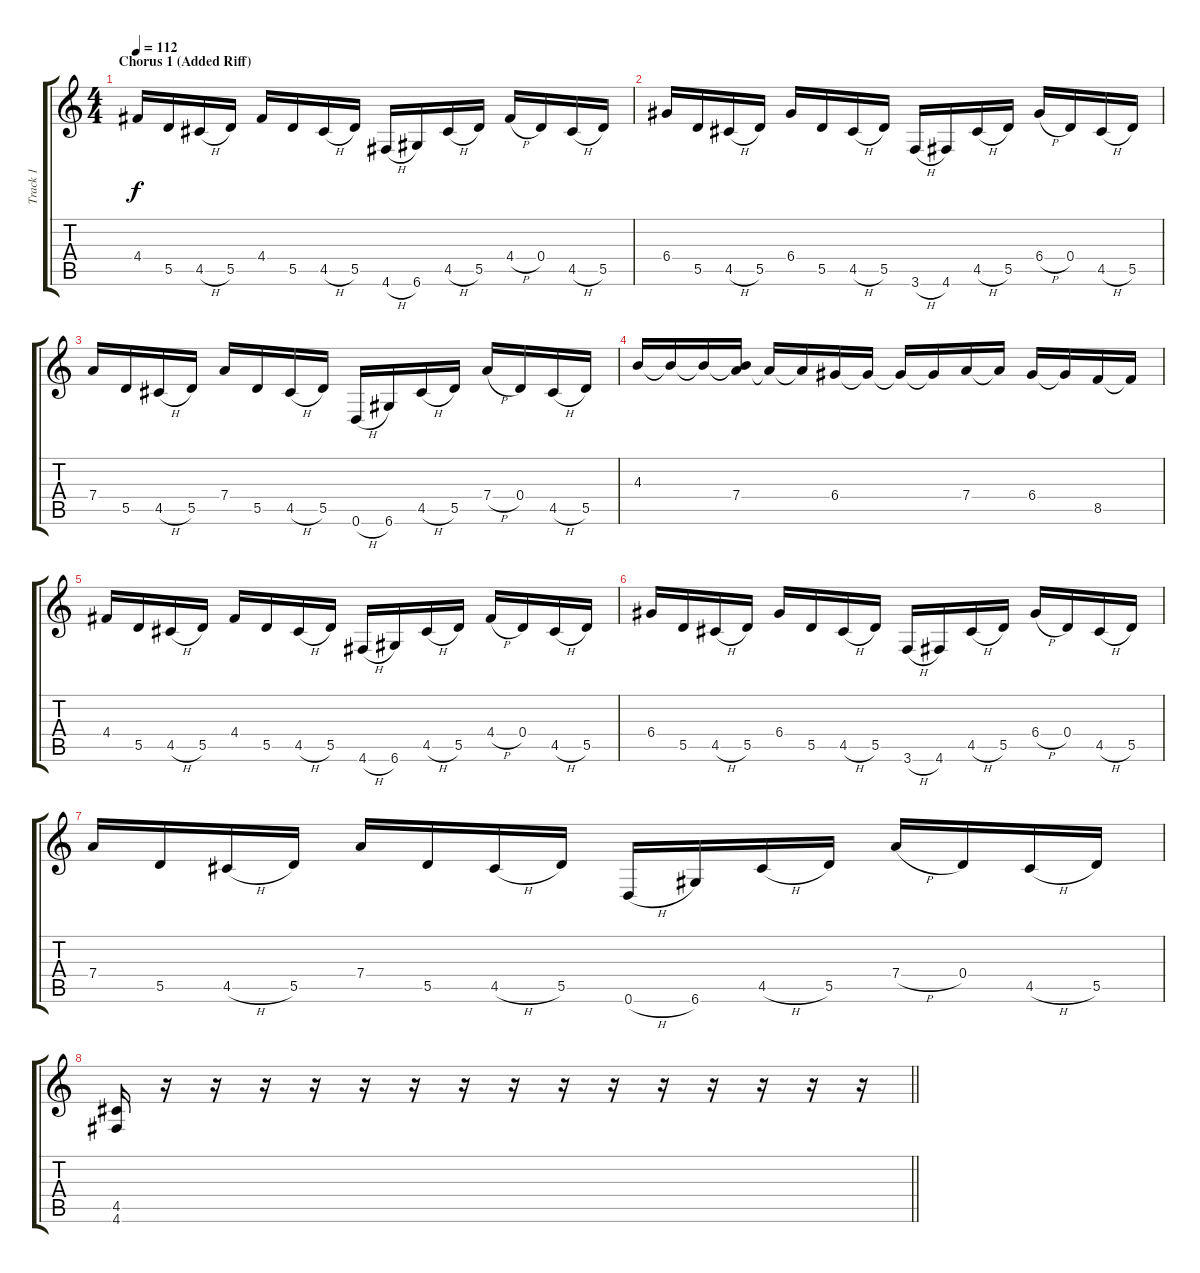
\track ("Track 1" "Track 1") {instrument distortionguitar}
\staff {score tabs}
\tuning (E4 B3 G3 D3 A2 D2) {hide}
\ts (4 4)
\section ("" "Chorus 1 (Added Riff)")
\tempo 112
\clef g2
\ks c
4.4.16{dy f} 5.5.16 4.5{h}.16 5.5.16 4.4.16 5.5.16 4.5{h}.16 5.5.16 4.6{h}.16 6.6.16 4.5{h}.16 5.5.16 4.4{h}.16 0.4.16 4.5{h}.16 5.5.16 |
6.4.16 5.5.16 4.5{h}.16 5.5.16 6.4.16 5.5.16 4.5{h}.16 5.5.16 3.6{h}.16 4.6.16 4.5{h}.16 5.5.16 6.4{h}.16 0.4.16 4.5{h}.16 5.5.16 |
7.4.16 5.5.16 4.5{h}.16 5.5.16 7.4.16 5.5.16 4.5{h}.16 5.5.16 0.6{h}.16 6.6.16 4.5{h}.16 5.5.16 7.4{h}.16 0.4.16 4.5{h}.16 5.5.16 |
4.3.16 4.3{t}.16 4.3{t}.16 (4.3{t} 7.4).16 7.4{t}.16 7.4{t}.16 6.4.16 6.4{t}.16 6.4{t}.16 6.4{t}.16 7.4.16 7.4{t}.16 6.4.16 6.4{t}.16 8.5.16 8.5{t}.16 |
4.4.16 5.5.16 4.5{h}.16 5.5.16 4.4.16 5.5.16 4.5{h}.16 5.5.16 4.6{h}.16 6.6.16 4.5{h}.16 5.5.16 4.4{h}.16 0.4.16 4.5{h}.16 5.5.16 |
6.4.16 5.5.16 4.5{h}.16 5.5.16 6.4.16 5.5.16 4.5{h}.16 5.5.16 3.6{h}.16 4.6.16 4.5{h}.16 5.5.16 6.4{h}.16 0.4.16 4.5{h}.16 5.5.16 |
7.4.16 5.5.16 4.5{h}.16 5.5.16 7.4.16 5.5.16 4.5{h}.16 5.5.16 0.6{h}.16 6.6.16 4.5{h}.16 5.5.16 7.4{h}.16 0.4.16 4.5{h}.16 5.5.16 |
\barLineRight lightlight
(4.5 4.6).16 r.16 r.16 r.16 r.16 r.16 r.16 r.16 r.16 r.16 r.16 r.16 r.16 r.16 r.16 r.16
